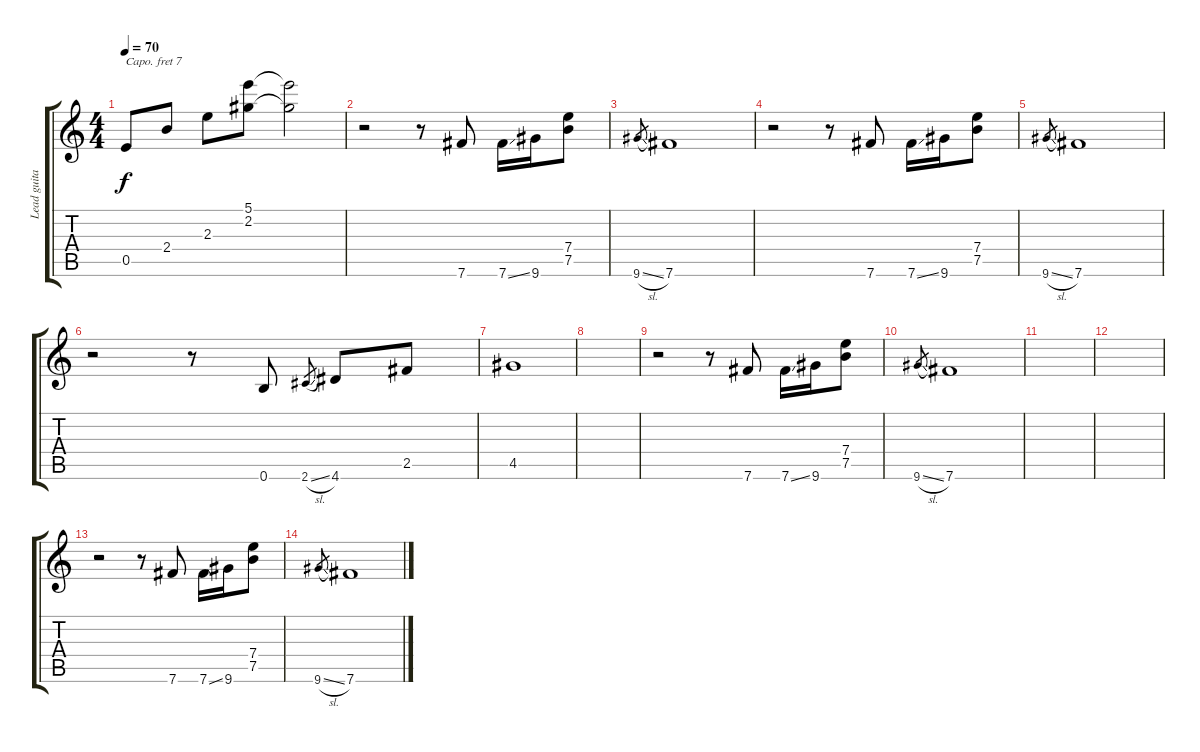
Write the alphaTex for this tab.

\track ("Lead guitar" "Lead guita") {instrument acousticguitarsteel}
\staff {score tabs}
\capo 7
\tuning (E4 B3 G3 D3 A2 E2) {hide}
\ts (4 4)
\tempo 70
\clef g2
\ks c
0.5.8{dy f volume 6} 2.4.8 2.3.8 (5.1 2.2).8 (5.1{t} 2.2{t}).2 |
r.2{volume 14 instrument electricguitarmuted} r.8 7.6.8 7.6{ss}.16 9.6.16 (7.4 7.5).8 |
9.6{sl}.8{gr} 7.6.1 |
r.2 r.8 7.6.8 7.6{ss}.16 9.6.16 (7.4 7.5).8 |
9.6{sl}.8{gr} 7.6.1 |
r.2 r.8 0.6.8 2.6{sl}.8{gr} 4.6.8 2.5.8 |
4.5.1 |
|
r.2 r.8 7.6.8 7.6{ss}.16 9.6.16 (7.4 7.5).8 |
9.6{sl}.8{gr} 7.6.1 |
|
|
r.2 r.8 7.6.8 7.6{ss}.16 9.6.16 (7.4 7.5).8 |
9.6{sl}.8{gr} 7.6.1
